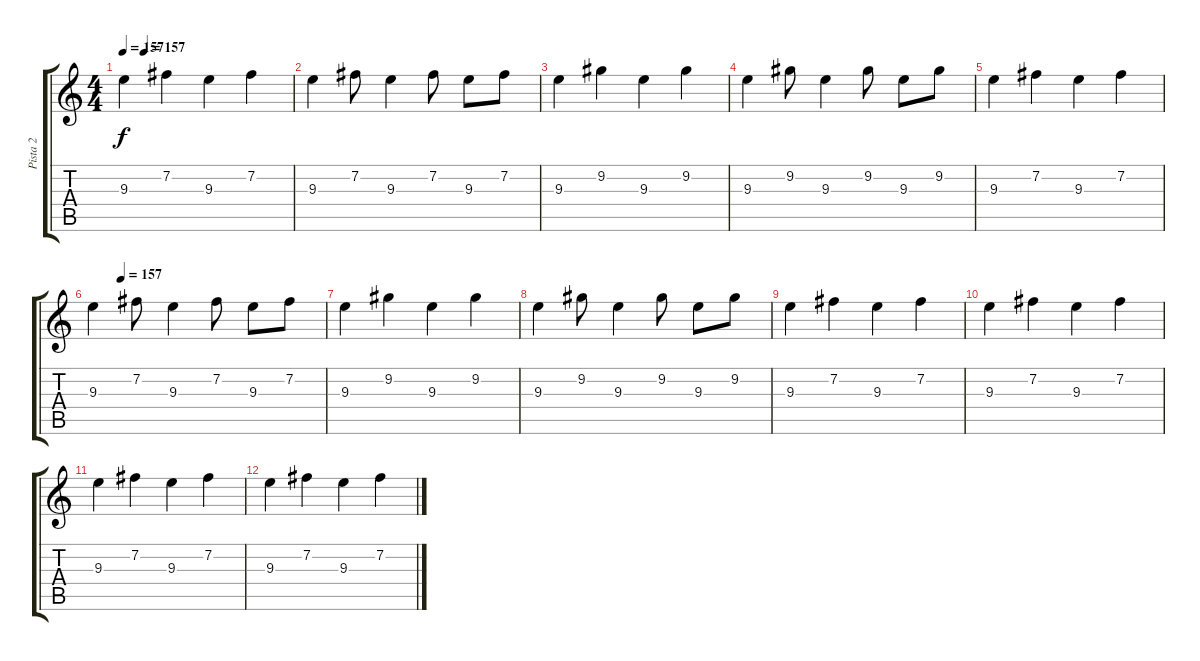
\track ("Pista 2" "Pista 2") {instrument overdrivenguitar}
\staff {score tabs}
\tuning (E4 B3 G3 D3 A2 E2) {hide}
\ts (4 4)
\tempo 157
\tempo (157 0.125)
\clef g2
\ks c
9.3.4{dy f} 7.2.4 9.3.4 7.2.4 |
9.3.4 7.2.8 9.3.4 7.2.8 9.3.8 7.2.8 |
9.3.4 9.2.4 9.3.4 9.2.4 |
9.3.4 9.2.8 9.3.4 9.2.8 9.3.8 9.2.8 |
9.3.4 7.2.4 9.3.4 7.2.4 |
\tempo (157 0.125)
9.3.4 7.2.8 9.3.4 7.2.8 9.3.8 7.2.8 |
9.3.4 9.2.4 9.3.4 9.2.4 |
9.3.4 9.2.8 9.3.4 9.2.8 9.3.8 9.2.8 |
9.3.4 7.2.4 9.3.4 7.2.4 |
9.3.4 7.2.4 9.3.4 7.2.4 |
9.3.4 7.2.4 9.3.4 7.2.4 |
9.3.4 7.2.4 9.3.4 7.2.4
